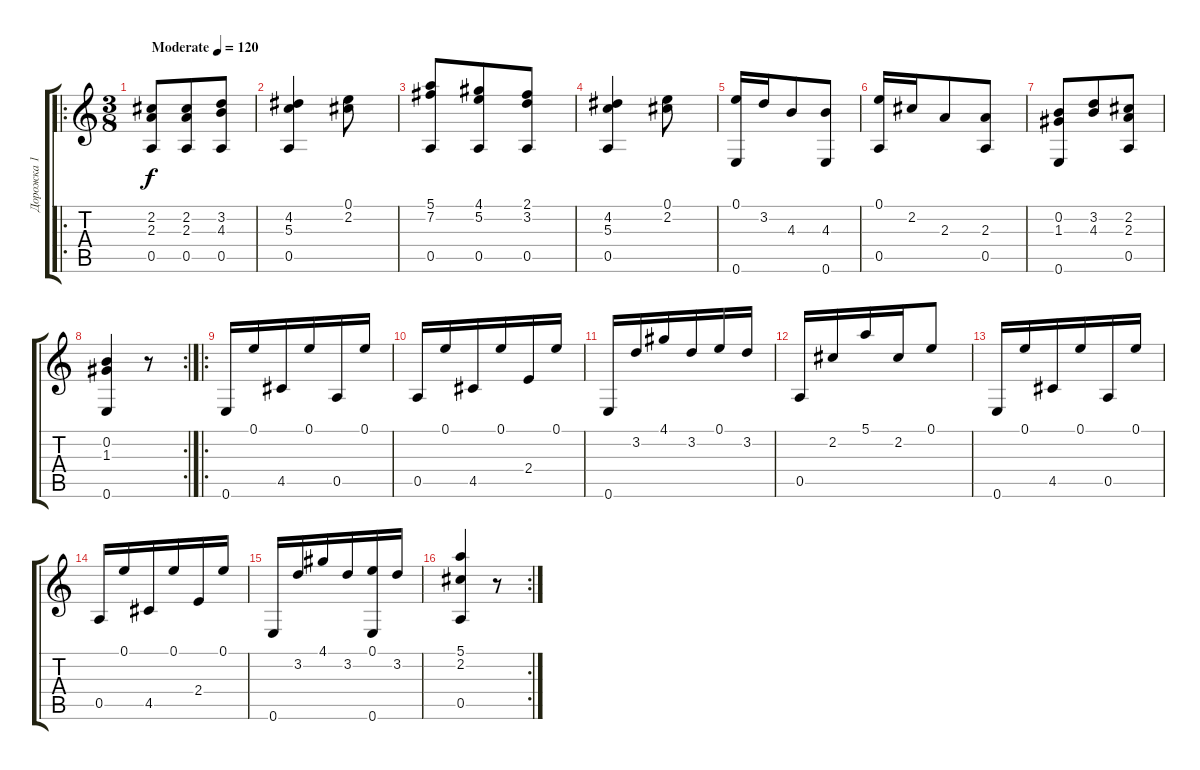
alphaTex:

\track ("Дорожка 1" "Дорожка 1") {instrument acousticguitarnylon}
\staff {score tabs}
\tuning (E4 B3 G3 D3 A2 E2) {hide}
\ro
\ts (3 8)
\tempo (120 "Moderate")
\clef g2
\ks c
(2.2 2.3 0.5).8{dy f instrument acousticguitarnylon} (2.2 2.3 0.5).8 (3.2 4.3 0.5).8 |
(4.2 5.3 0.5).4 (0.1 2.2).8 |
(5.1 7.2 0.5).8 (4.1 5.2 0.5).8 (2.1 3.2 0.5).8 |
(4.2 5.3 0.5).4 (0.1 2.2).8 |
(0.1 0.6).16 3.2.16 4.3.8 (4.3 0.6).8 |
(0.1 0.5).16 2.2.16 2.3.8 (2.3 0.5).8 |
(0.2 1.3 0.6).8 (3.2 4.3).8 (2.2 2.3 0.5).8 |
\rc 2
(0.2 1.3 0.6).4 r.8 |
\ro
0.6.16 0.1.16 4.5.16 0.1.16 0.5.16 0.1.16 |
0.5.16 0.1.16 4.5.16 0.1.16 2.4.16 0.1.16 |
0.6.16 3.2.16 4.1.16 3.2.16 0.1.16 3.2.16 |
0.5.16 2.2.16 5.1.16 2.2.16 0.1.8 |
0.6.16 0.1.16 4.5.16 0.1.16 0.5.16 0.1.16 |
0.5.16 0.1.16 4.5.16 0.1.16 2.4.16 0.1.16 |
0.6.16 3.2.16 4.1.16 3.2.16 (0.1 0.6).16 3.2.16 |
\rc 2
(5.1 2.2 0.5).4 r.8
